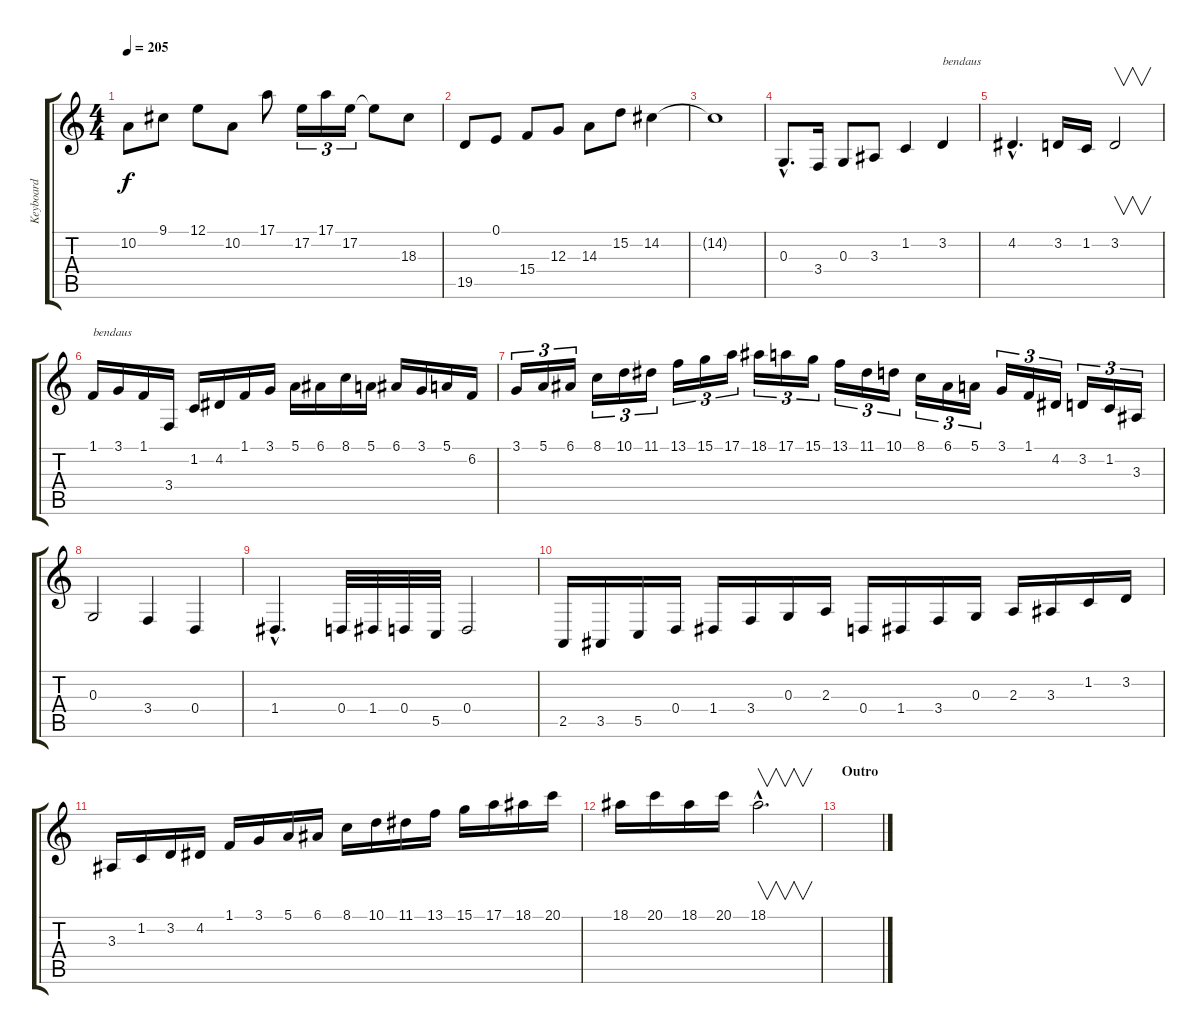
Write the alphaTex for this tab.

\track ("Keyboard" "Keyboard") {instrument lead1square}
\staff {score tabs}
\tuning (E4 B3 G3 D3 G2 D2) {hide}
\ts (4 4)
\tempo 205
\clef g2
\ks c
10.2{t}.8{dy f} 9.1.8 12.1.8 10.2.8 17.1.8 17.2.16{tu (3 2)} 17.1.16{tu (3 2)} 17.2.16{tu (3 2)} 17.2{t}.8 18.3.8 |
19.5.8 0.1.8 15.4.8 12.3.8 14.3.8 15.2.8 14.2.4 |
14.2{t}.1 |
0.3{hac}.8{d} 3.4.16 0.3.8 3.3.8 1.2.4 3.2.4{txt "bendaus"} |
4.2{hac}.4{d} 3.2.16 1.2.16 3.2.2{v} |
1.1.16{txt "bendaus"} 3.1.16 1.1.16 3.4.16 1.2.16 4.2.16 1.1.16 3.1.16 5.1.16 6.1.16 8.1.16 5.1.16 6.1.16 3.1.16 5.1.16 6.2.16 |
3.1.16{tu (3 2)} 5.1.16{tu (3 2)} 6.1.16{tu (3 2)} 8.1.16{tu (3 2)} 10.1.16{tu (3 2)} 11.1.16{tu (3 2)} 13.1.16{tu (3 2)} 15.1.16{tu (3 2)} 17.1.16{tu (3 2)} 18.1.16{tu (3 2)} 17.1.16{tu (3 2)} 15.1.16{tu (3 2)} 13.1.16{tu (3 2)} 11.1.16{tu (3 2)} 10.1.16{tu (3 2)} 8.1.16{tu (3 2)} 6.1.16{tu (3 2)} 5.1.16{tu (3 2)} 3.1.16{tu (3 2)} 1.1.16{tu (3 2)} 4.2.16{tu (3 2)} 3.2.16{tu (3 2)} 1.2.16{tu (3 2)} 3.3.16{tu (3 2)} |
0.3.2 3.4.4 0.4.4 |
1.4{hac}.4{d} 0.4.32 1.4.32 0.4.32 5.5.32 0.4.2 |
2.5.16 3.5.16 5.5.16 0.4.16 1.4.16 3.4.16 0.3.16 2.3.16 0.4.16 1.4.16 3.4.16 0.3.16 2.3.16 3.3.16 1.2.16 3.2.16 |
3.3.16 1.2.16 3.2.16 4.2.16 1.1.16 3.1.16 5.1.16 6.1.16 8.1.16 10.1.16 11.1.16 13.1.16 15.1.16 17.1.16 18.1.16 20.1.16 |
18.1.16 20.1.16 18.1.16 20.1.16 18.1{hac}.2{v d} |
\section ("" "Outro")
